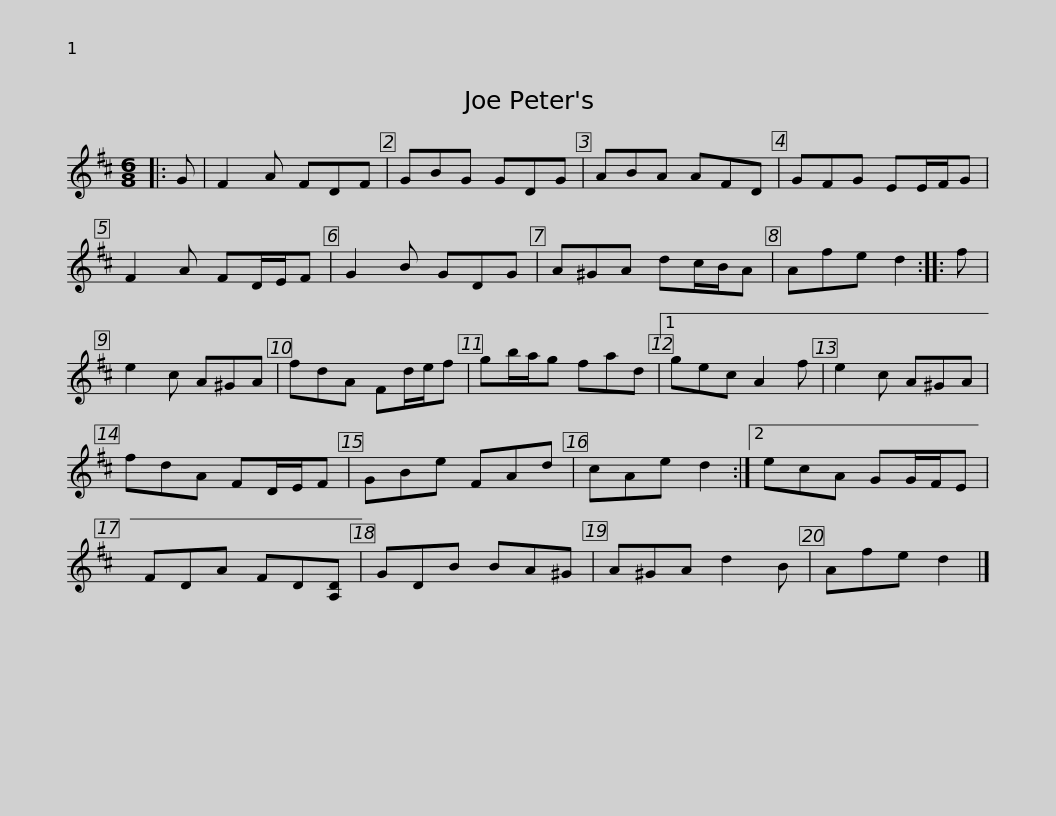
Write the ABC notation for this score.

X:1
L:1/8
M:6/8
I:linebreak $
K:D
V:1 treble
V:1
|: G | F2 A FDF | GBG GDG | ABA AFD | GFG EE/F/G | %5
 F2 A FD/E/F | G2 B GDG |$ A^GA dc/B/A | Afe d2 :: f | %10
 e2 c A^GA | fdA Fd/e/f | gb/a/g fad |1 gec A2 f | e2 c A^GA |$ %15
 fdA FD/E/F | GBe FAd | cAe d2 :|2 ecA GG/F/E | FDA FD[A,D] | %20
 GDB BA^G | A^GA d2 B |$ Afe d2 |] %23
